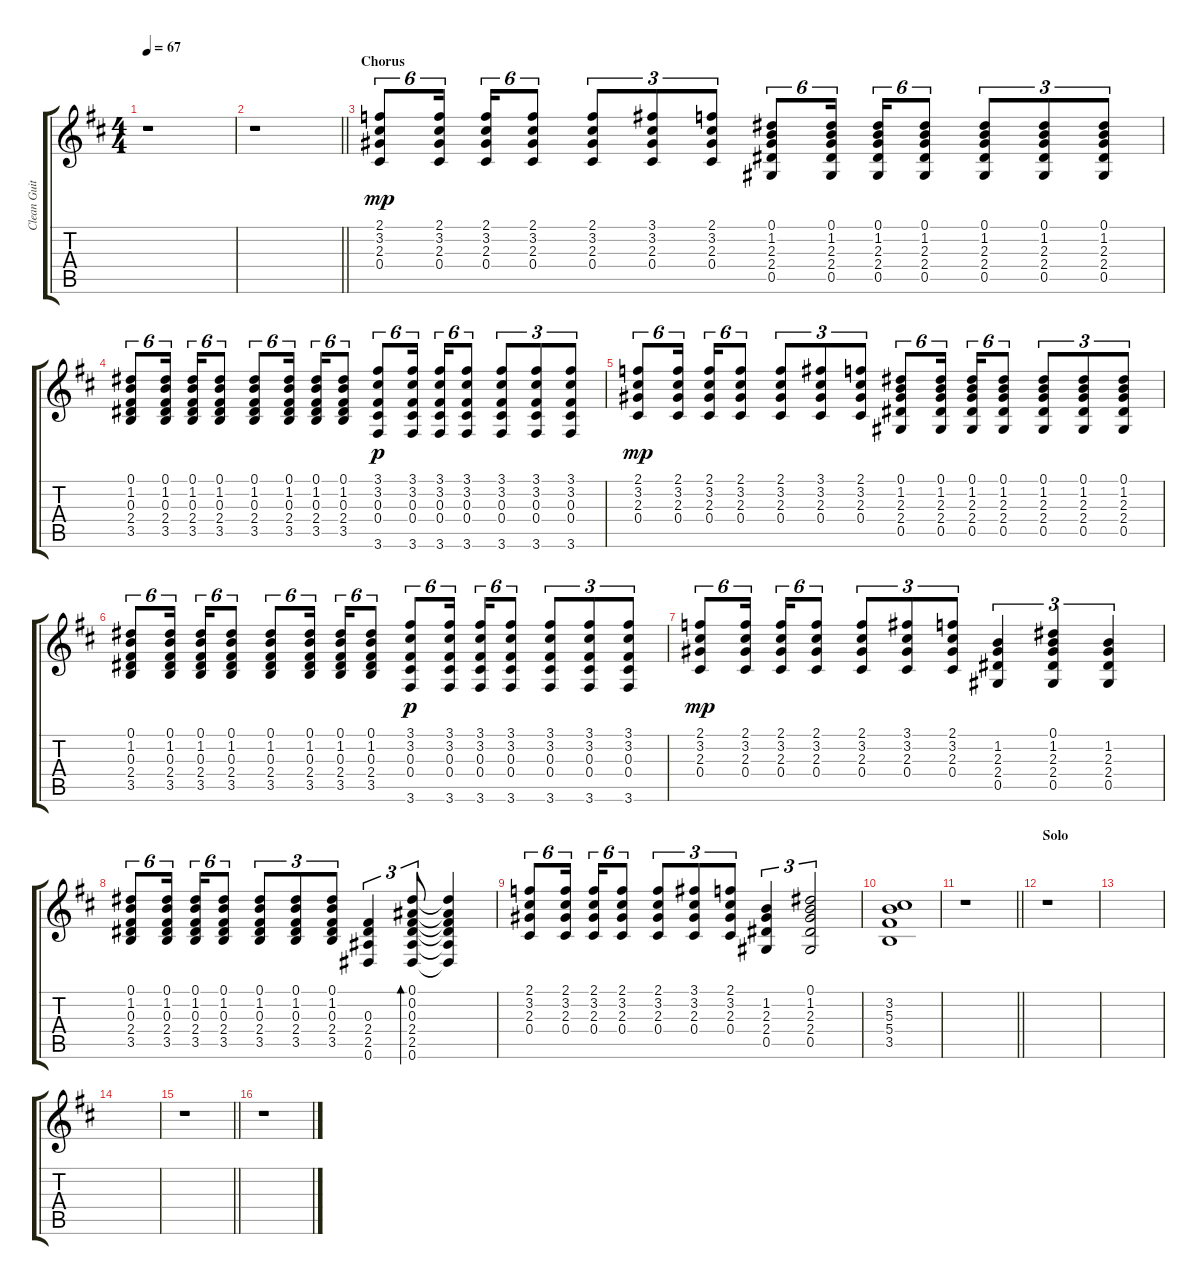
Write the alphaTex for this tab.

\track ("Clean Guitar" "Clean Guit") {instrument electricguitarclean}
\staff {score tabs}
\tuning (Eb4 Bb3 Gb3 Db3 Ab2 Eb2) {hide}
\ts (4 4)
\tempo 67
\clef g2
\ks d
r.1{dy mp} |
\barLineRight lightlight
r.1 |
\section ("" "Chorus")
(2.1 3.2 2.3 0.4).8{tu (6 4)} (2.1 3.2 2.3 0.4).16{tu (6 4)} (2.1 3.2 2.3 0.4).16{tu (6 4)} (2.1 3.2 2.3 0.4).8{tu (6 4)} (2.1 3.2 2.3 0.4).8{tu (3 2)} (3.1 3.2 2.3 0.4).8{tu (3 2)} (2.1 3.2 2.3 0.4).8{tu (3 2)} (0.1 1.2 2.3 2.4 0.5).8{tu (6 4)} (0.1 1.2 2.3 2.4 0.5).16{tu (6 4)} (0.1 1.2 2.3 2.4 0.5).16{tu (6 4)} (0.1 1.2 2.3 2.4 0.5).8{tu (6 4)} (0.1 1.2 2.3 2.4 0.5).8{tu (3 2)} (0.1 1.2 2.3 2.4 0.5).8{tu (3 2)} (0.1 1.2 2.3 2.4 0.5).8{tu (3 2)} |
(0.1 1.2 0.3 2.4 3.5).8{tu (6 4)} (0.1 1.2 0.3 2.4 3.5).16{tu (6 4)} (0.1 1.2 0.3 2.4 3.5).16{tu (6 4)} (0.1 1.2 0.3 2.4 3.5).8{tu (6 4)} (0.1 1.2 0.3 2.4 3.5).8{tu (6 4)} (0.1 1.2 0.3 2.4 3.5).16{tu (6 4)} (0.1 1.2 0.3 2.4 3.5).16{tu (6 4)} (0.1 1.2 0.3 2.4 3.5).8{tu (6 4)} (3.1 3.2 0.3 0.4 3.6).8{tu (6 4) dy p} (3.1 3.2 0.3 0.4 3.6).16{tu (6 4)} (3.1 3.2 0.3 0.4 3.6).16{tu (6 4)} (3.1 3.2 0.3 0.4 3.6).8{tu (6 4)} (3.1 3.2 0.3 0.4 3.6).8{tu (3 2)} (3.1 3.2 0.3 0.4 3.6).8{tu (3 2)} (3.1 3.2 0.3 0.4 3.6).8{tu (3 2)} |
(2.1 3.2 2.3 0.4).8{tu (6 4) dy mp} (2.1 3.2 2.3 0.4).16{tu (6 4)} (2.1 3.2 2.3 0.4).16{tu (6 4)} (2.1 3.2 2.3 0.4).8{tu (6 4)} (2.1 3.2 2.3 0.4).8{tu (3 2)} (3.1 3.2 2.3 0.4).8{tu (3 2)} (2.1 3.2 2.3 0.4).8{tu (3 2)} (0.1 1.2 2.3 2.4 0.5).8{tu (6 4)} (0.1 1.2 2.3 2.4 0.5).16{tu (6 4)} (0.1 1.2 2.3 2.4 0.5).16{tu (6 4)} (0.1 1.2 2.3 2.4 0.5).8{tu (6 4)} (0.1 1.2 2.3 2.4 0.5).8{tu (3 2)} (0.1 1.2 2.3 2.4 0.5).8{tu (3 2)} (0.1 1.2 2.3 2.4 0.5).8{tu (3 2)} |
(0.1 1.2 0.3 2.4 3.5).8{tu (6 4)} (0.1 1.2 0.3 2.4 3.5).16{tu (6 4)} (0.1 1.2 0.3 2.4 3.5).16{tu (6 4)} (0.1 1.2 0.3 2.4 3.5).8{tu (6 4)} (0.1 1.2 0.3 2.4 3.5).8{tu (6 4)} (0.1 1.2 0.3 2.4 3.5).16{tu (6 4)} (0.1 1.2 0.3 2.4 3.5).16{tu (6 4)} (0.1 1.2 0.3 2.4 3.5).8{tu (6 4)} (3.1 3.2 0.3 0.4 3.6).8{tu (6 4) dy p} (3.1 3.2 0.3 0.4 3.6).16{tu (6 4)} (3.1 3.2 0.3 0.4 3.6).16{tu (6 4)} (3.1 3.2 0.3 0.4 3.6).8{tu (6 4)} (3.1 3.2 0.3 0.4 3.6).8{tu (3 2)} (3.1 3.2 0.3 0.4 3.6).8{tu (3 2)} (3.1 3.2 0.3 0.4 3.6).8{tu (3 2)} |
(2.1 3.2 2.3 0.4).8{tu (6 4) dy mp} (2.1 3.2 2.3 0.4).16{tu (6 4)} (2.1 3.2 2.3 0.4).16{tu (6 4)} (2.1 3.2 2.3 0.4).8{tu (6 4)} (2.1 3.2 2.3 0.4).8{tu (3 2)} (3.1 3.2 2.3 0.4).8{tu (3 2)} (2.1 3.2 2.3 0.4).8{tu (3 2)} (1.2 2.3 2.4 0.5).4{tu (3 2)} (0.1 1.2 2.3 2.4 0.5).4{tu (3 2)} (1.2 2.3 2.4 0.5).4{tu (3 2)} |
(0.1 1.2 0.3 2.4 3.5).8{tu (6 4)} (0.1 1.2 0.3 2.4 3.5).16{tu (6 4)} (0.1 1.2 0.3 2.4 3.5).16{tu (6 4)} (0.1 1.2 0.3 2.4 3.5).8{tu (6 4)} (0.1 1.2 0.3 2.4 3.5).8{tu (3 2)} (0.1 1.2 0.3 2.4 3.5).8{tu (3 2)} (0.1 1.2 0.3 2.4 3.5).8{tu (3 2)} (0.3 2.4 2.5 0.6).4{tu (3 2)} (0.1 0.2 0.3 2.4 2.5 0.6).8{tu (3 2) bd 120} (0.1{t} 0.2{t} 0.3{t} 2.4{t} 2.5{t} 0.6{t}).4 |
(2.1 3.2 2.3 0.4).8{tu (6 4)} (2.1 3.2 2.3 0.4).16{tu (6 4)} (2.1 3.2 2.3 0.4).16{tu (6 4)} (2.1 3.2 2.3 0.4).8{tu (6 4)} (2.1 3.2 2.3 0.4).8{tu (3 2)} (3.1 3.2 2.3 0.4).8{tu (3 2)} (2.1 3.2 2.3 0.4).8{tu (3 2)} (1.2 2.3 2.4 0.5).4{tu (3 2)} (0.1 1.2 2.3 2.4 0.5).2{tu (3 2)} |
(3.2 5.3 5.4 3.5).1 |
\barLineRight lightlight
r.1 |
\section ("" "Solo")
\ks bminor
r.1 |
|
|
\barLineRight lightlight
r.1 |
r.1
